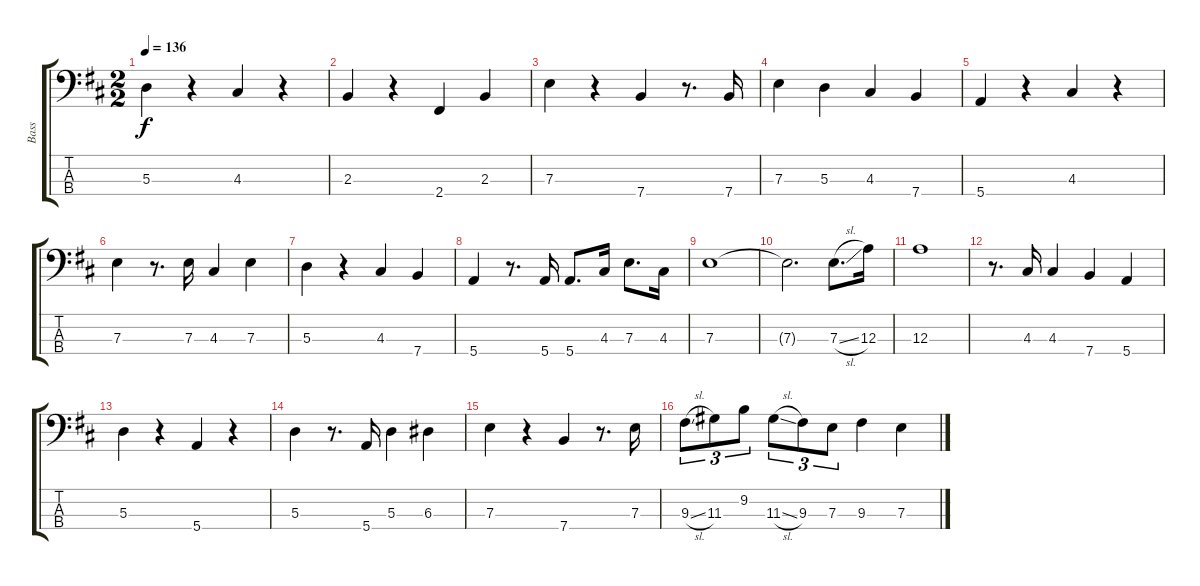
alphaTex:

\track ("Bass" "Bass") {instrument electricbasspick}
\staff {score tabs}
\tuning (G2 D2 A1 E1) {hide}
\ts (2 2)
\tempo 136
\clef f4
\ks d
5.3.4{dy f} r.4 4.3.4 r.4 |
2.3.4 r.4 2.4.4 2.3.4 |
7.3.4 r.4 7.4.4 r.8{d} 7.4.16 |
7.3.4 5.3.4 4.3.4 7.4.4 |
5.4.4 r.4 4.3.4 r.4 |
7.3.4 r.8{d} 7.3.16 4.3.4 7.3.4 |
5.3.4 r.4 4.3.4 7.4.4 |
5.4.4 r.8{d} 5.4.16 5.4.8{d} 4.3.16{beam split} 7.3.8{d} 4.3.16 |
7.3.1 |
7.3{t}.2{d} 7.3{sl}.8{d} 12.3.16 |
12.3.1 |
r.8{d} 4.3.16 4.3.4 7.4.4 5.4.4 |
5.3.4 r.4 5.4.4 r.4 |
5.3.4 r.8{d} 5.4.16 5.3.4 6.3.4 |
7.3.4 r.4 7.4.4 r.8{d} 7.3.16 |
9.3{sl}.8{tu (3 2)} 11.3.8{tu (3 2)} 9.2.8{tu (3 2) beam split} 11.3{sl}.8{tu (3 2)} 9.3.8{tu (3 2)} 7.3.8{tu (3 2)} 9.3.4 7.3.4
